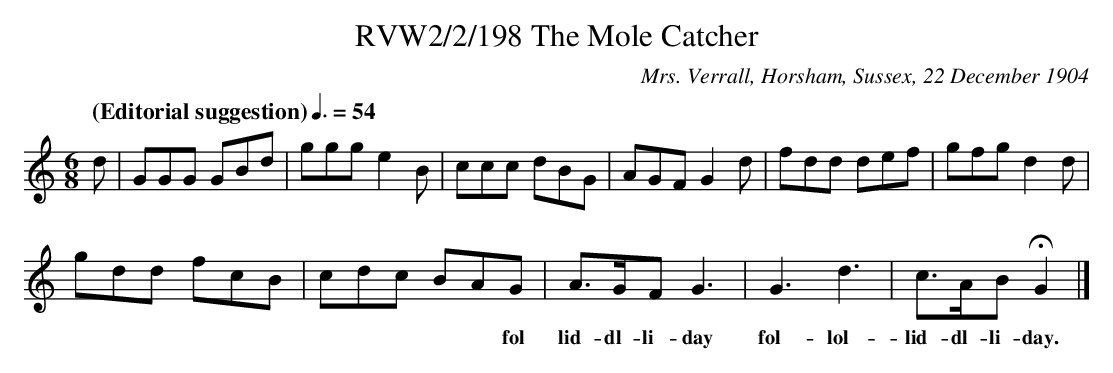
X:1
T:RVW2/2/198 The Mole Catcher
C:Mrs. Verrall, Horsham, Sussex, 22 December 1904
L:1/8
Q: "(Editorial suggestion)" 3/8=54
M:6/8
K:C
d | GGG GBd | ggg e2 B | ccc dBG | AGF G2 d | fdd def | gfg d2 d |
gdd fcB | cdc BAG | A3/2G/2F G3 | G3 d3 | c3/2A/2B HG2 |]
w: ***********fol lid-dl-li-day fol-lol-lid-dl-li-day.
